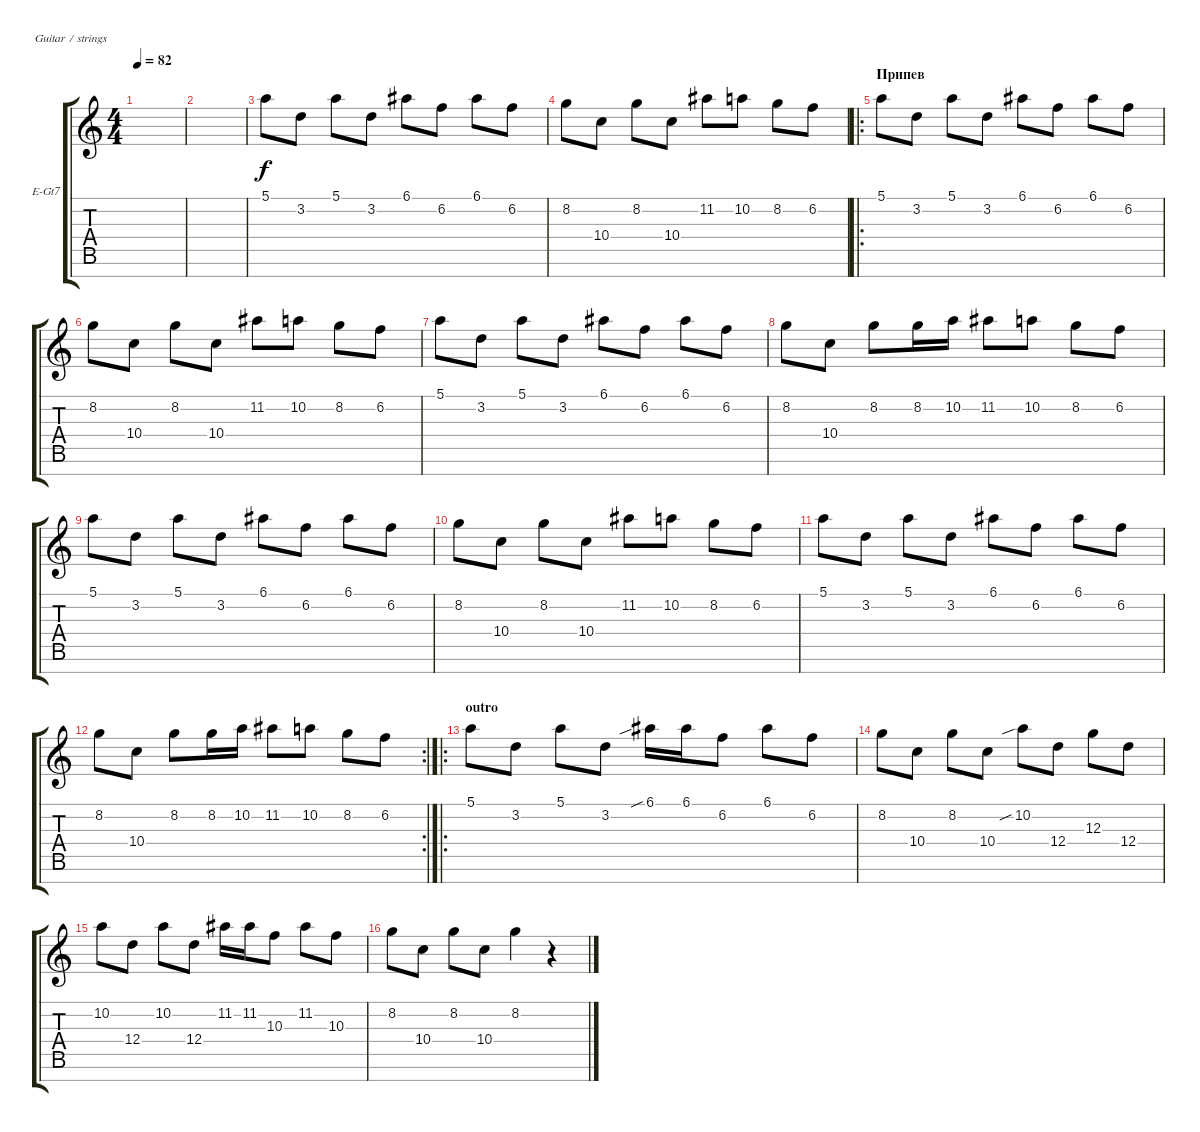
\defaultSystemsLayout 4
\bracketExtendMode groupsimilarinstruments
\firstSystemTrackNameOrientation horizontal
\otherSystemsTrackNameOrientation horizontal
\track ("Electric Guitar" "E-Gt7") {instrument electricguitarclean}
\staff {score tabs}
\tuning (E4 B3 G3 D3 A2 E2 B1)
\ts (4 4)
\tempo 82
\clef g2
\scale
0.322917
\ks c
|
\scale
0.354167 |
\scale
0.322917 5.1.8 3.2.8 5.1.8 3.2.8 6.1.8 6.2.8 6.1.8 6.2.8 |
\scale
0.313131 8.2.8 10.4.8 8.2.8 10.4.8 11.2.8 10.2.8 8.2.8 6.2.8 |
\ro
\section ("" "Припев")
\scale
0.373737 5.1.8 3.2.8 5.1.8 3.2.8 6.1.8 6.2.8 6.1.8 6.2.8 |
\scale
0.313131 8.2.8 10.4.8 8.2.8 10.4.8 11.2.8 10.2.8 8.2.8 6.2.8 |
\scale
0.333333 5.1.8 3.2.8 5.1.8 3.2.8 6.1.8 6.2.8 6.1.8 6.2.8 |
\scale
0.333333 8.2.8 10.4.8 8.2.8 8.2.16 10.2.16 11.2.8 10.2.8 8.2.8 6.2.8 |
\scale
0.333333 5.1.8 3.2.8 5.1.8 3.2.8 6.1.8 6.2.8 6.1.8 6.2.8 |
\scale
0.322917 8.2.8 10.4.8 8.2.8 10.4.8 11.2.8 10.2.8 8.2.8 6.2.8 |
\scale
0.322917 5.1.8 3.2.8 5.1.8 3.2.8 6.1.8 6.2.8 6.1.8 6.2.8 |
\rc 2
\scale
0.354167 8.2.8 10.4.8 8.2.8 8.2.16 10.2.16 11.2.8 10.2.8 8.2.8 6.2.8 |
\ro
\section ("" "outro")
\scale
0.373737 5.1.8 3.2.8 5.1.8 3.2.8 6.1{sib}.16 6.1.16 6.2.8 6.1.8 6.2.8 |
\scale
0.313131 8.2.8 10.4.8 8.2.8 10.4.8 10.2{sib}.8 12.4.8 12.3.8 12.4.8 |
\scale
0.313131 10.2.8 12.4.8 10.2.8 12.4.8 11.2.16 11.2.16 10.3.8 11.2.8 10.3.8 |
\scale
0.303922 8.2.8 10.4.8 8.2.8 10.4.8 8.2.4 r.4
